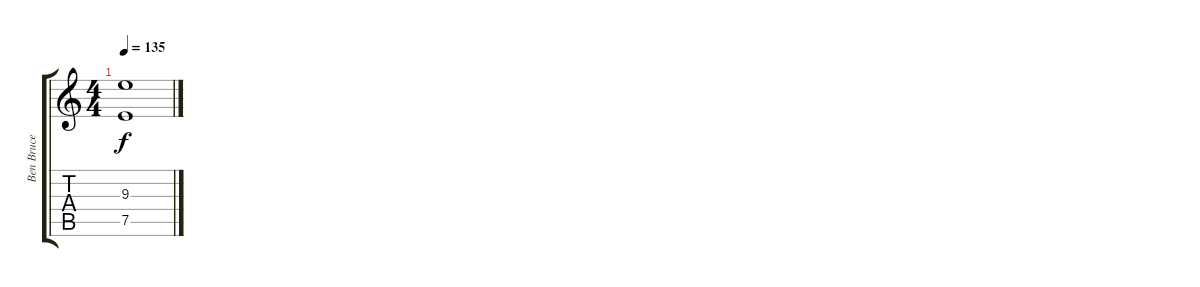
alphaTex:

\track ("Ben Bruce" "Ben Bruce") {instrument distortionguitar}
\staff {score tabs}
\tuning (E4 B3 G3 D3 A2 D2) {hide}
\ts (4 4)
\tempo 135
\clef g2
\ks c
(9.3{t} 7.5{t}).1{dy f}
